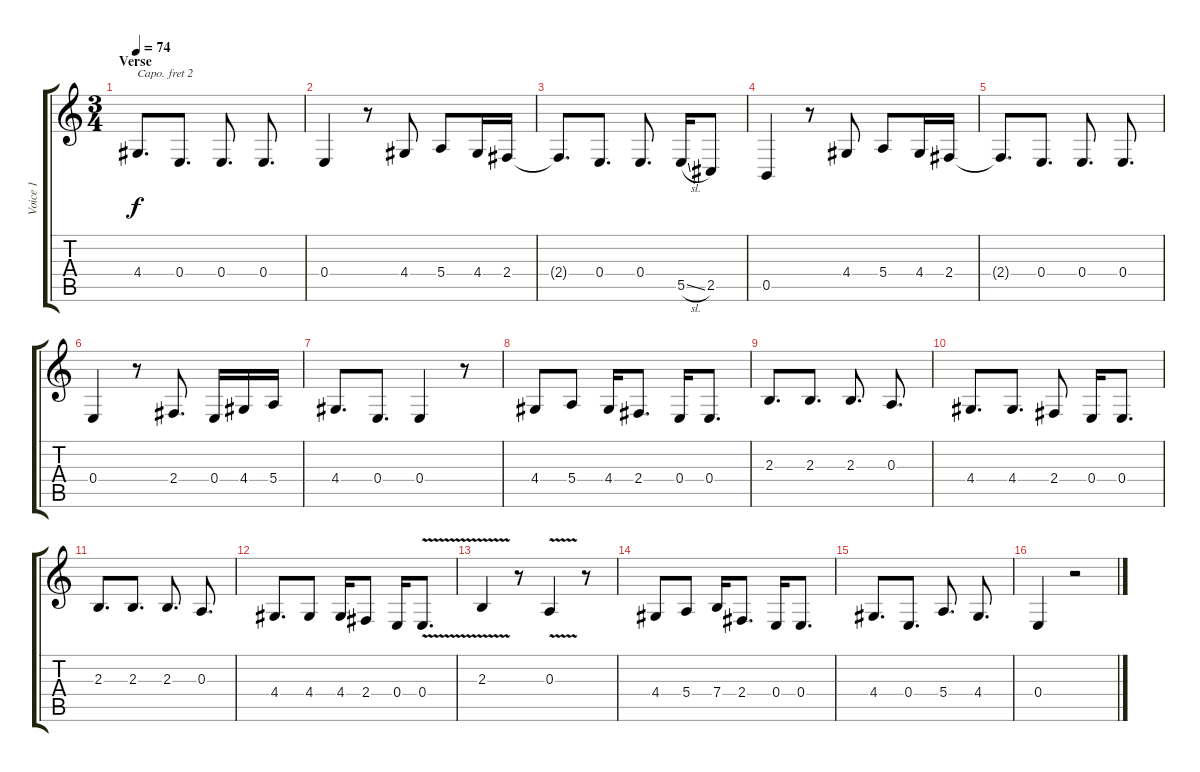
\track ("Voice 1" "Voice 1") {instrument clarinet}
\staff {score tabs}
\capo 2
\tuning (E4 B3 G3 D3 A2 E2) {hide}
\ts (3 4)
\section ("" "Verse")
\tempo 74
\clef g2
\ks c
4.4.8{d dy f} 0.4.8{d} 0.4.8{d} 0.4.8{d} |
0.4.4 r.8 4.4.8 5.4.8 4.4.16 2.4.16 |
2.4{t}.8{d} 0.4.8{d} 0.4.8{d} 5.5{sl}.16 2.5.8 |
0.5.4 r.8 4.4.8 5.4.8 4.4.16 2.4.16 |
2.4{t}.8{d} 0.4.8{d} 0.4.8{d} 0.4.8{d} |
0.4.4 r.8 2.4.8{d} 0.4.16 4.4.16 5.4.16 |
4.4.8{d} 0.4.8{d} 0.4.4 r.8 |
4.4.8 5.4.8 4.4.16 2.4.8{d} 0.4.16 0.4.8{d} |
2.3.8{d} 2.3.8{d} 2.3.8{d} 0.3.8{d} |
4.4.8{d} 4.4.8{d} 2.4.8 0.4.16 0.4.8{d} |
2.3.8{d} 2.3.8{d} 2.3.8{d} 0.3.8{d} |
4.4.8{d} 4.4.8 4.4.16 2.4.8 0.4.16 0.4{v}.8{d} |
2.3{v}.4 r.8 0.3{v}.4 r.8 |
4.4.8 5.4.8 7.4.16 2.4.8{d} 0.4.16 0.4.8{d} |
4.4.8{d} 0.4.8{d} 5.4.8{d} 4.4.8{d} |
0.4.4 r.2
